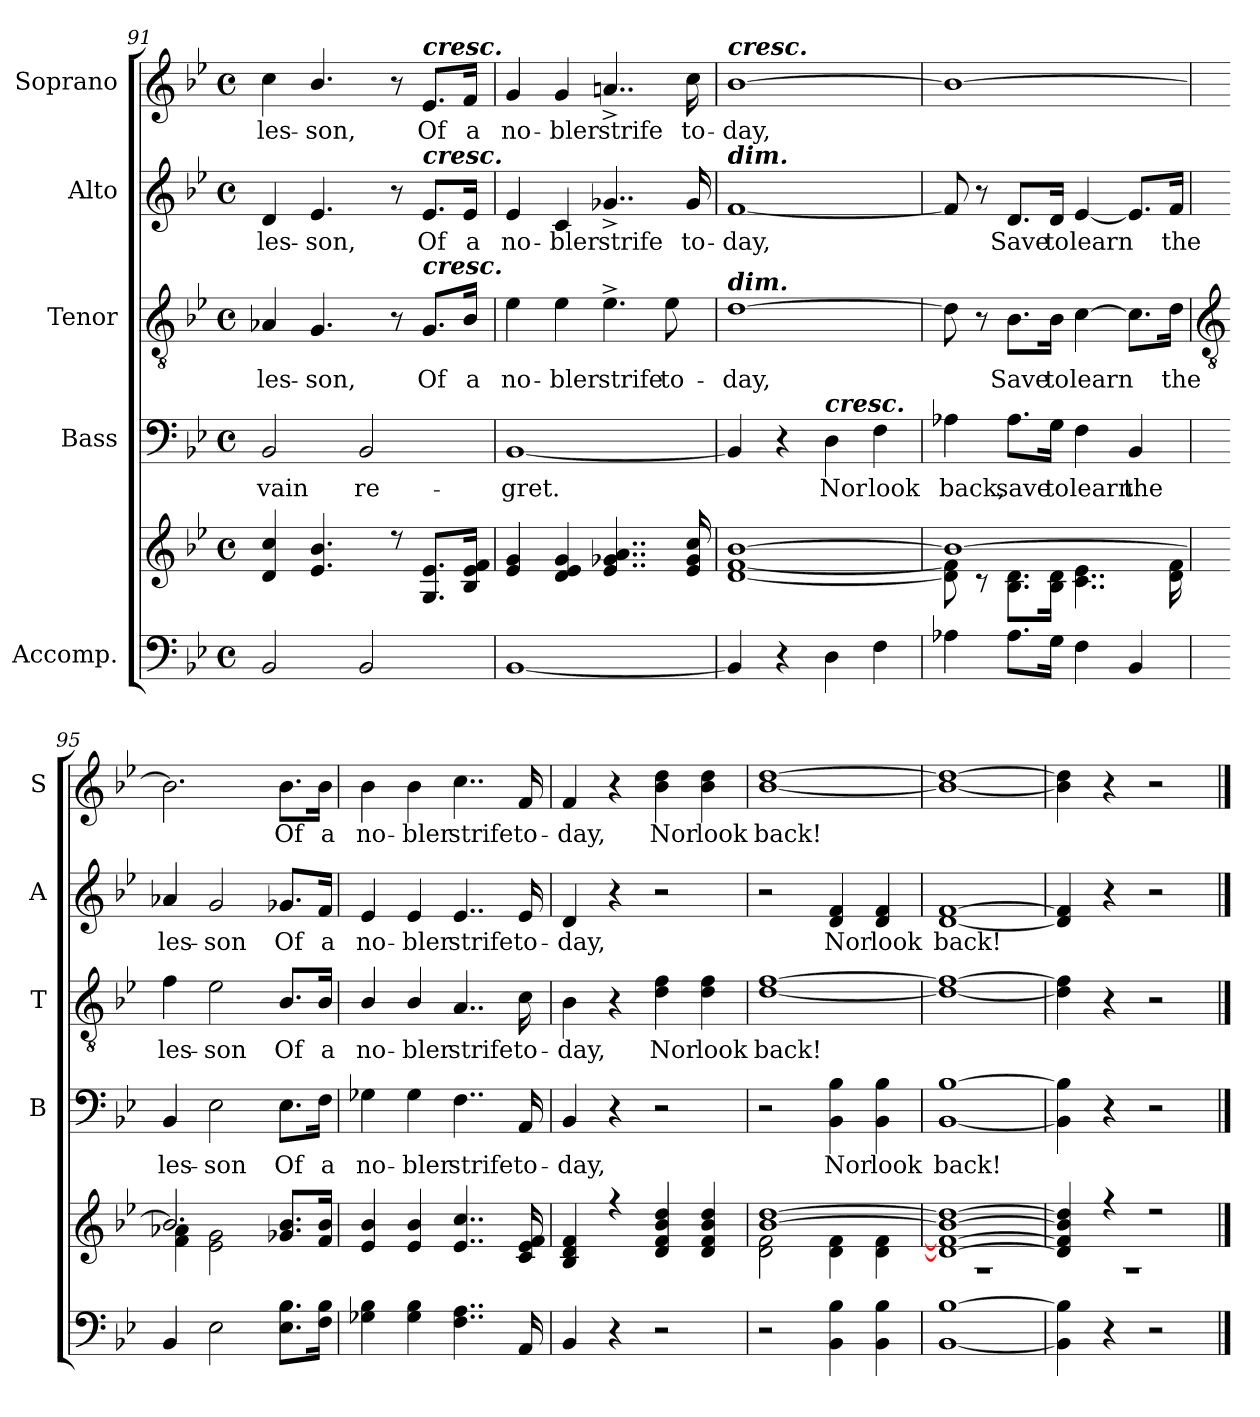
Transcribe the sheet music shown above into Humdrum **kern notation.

**kern	**kern	**kern	**text	**kern	**text	**kern	**text	**kern	**text
*part5	*part5	*part4	*part4	*part3	*part3	*part2	*part2	*part1	*part1
*staff6	*staff5	*staff4	*staff4	*staff3	*staff3	*staff2	*staff2	*staff1	*staff1
*I"Accomp.	*	*I"Bass	*	*I"Tenor	*	*I"Alto	*	*I"Soprano	*
*	*	*I'B	*	*I'T	*	*I'A	*	*I'S	*
*clefF4	*clefG2	*clefF4	*	*clefGv2	*	*clefG2	*	*clefG2	*
*k[b-e-]	*k[b-e-]	*k[b-e-]	*	*k[b-e-]	*	*k[b-e-]	*	*k[b-e-]	*
*B-:	*B-:	*B-:	*	*B-:	*	*B-:	*	*B-:	*
*M4/4	*M4/4	*M4/4	*	*M4/4	*	*M4/4	*	*M4/4	*
*met(c)	*met(c)	*met(c)	*	*met(c)	*	*met(c)	*	*met(c)	*
=91	=91	=91	=91	=91	=91	=91	=91	=91	=91
*	*^	*	*	*	*	*	*	*	*
!	!	!	!	!LO:LY:b	!	!LO:LY:b	!	!LO:LY:b	!	!LO:LY:b
2BB-	4d 4cc	1ryy	2BB-	vain	4A-X	les-	4d	les-	4cc	les-
!	!	!	!	!	!	!LO:LY:b	!	!LO:LY:b	!	!LO:LY:b
.	4.e-/ 4.b-/	.	.	.	4.G	-son,	4.e-	-son,	4.b-/	-son,
!	!	!	!	!LO:LY:b	!	!	!	!	!	!
2BB-	.	.	2BB-	re-	.	.	.	.	.	.
.	8r	.	.	.	8r	.	8r	.	8r	.
!	!	!	!	!	!	!	!	!	!LO:TX:a:Bi:t=cresc.	!
!	!	!	!	!	!	!	!LO:TX:a:Bi:t=cresc.	!	!	!
!	!	!	!	!	!LO:TX:a:Bi:t=cresc.	!	!	!	!	!
!	!	!	!	!	!	!LO:LY:b	!	!LO:LY:b	!	!LO:LY:b
.	8.G 8.e-L	.	.	.	8.G/L	Of	8.e-/L	Of	8.e-/L	Of
!	!	!	!	!	!	!LO:LY:b	!	!LO:LY:b	!	!LO:LY:b
.	16B- 16e- 16fJ	.	.	.	16B-/Jk	a	16e-/Jk	a	16f/Jk	a
=92	=92	=92	=92	=92	=92	=92	=92	=92	=92	=92
!	!	!	!	!LO:LY:b	!	!LO:LY:b	!	!LO:LY:b	!	!LO:LY:b
[1BB-	4e- 4g	1ryy	[1BB-	-gret.	4e-	no-	4e-	no-	4g	no-
!	!	!	!	!	!	!LO:LY:b	!	!LO:LY:b	!	!LO:LY:b
.	4d 4e- 4g	.	.	.	4e-	-bler	4c	-bler	4g	-bler
!	!	!	!	!	!	!LO:LY:b	!	!LO:LY:b	!	!LO:LY:b
.	4..e- 4..g-X 4..a	.	.	.	4.e-^	strife	4..g-X^	strife	4..an^	strife
!	!	!	!	!	!	!LO:LY:b	!	!	!	!
.	.	.	.	.	8e-	to-	.	.	.	.
!	!	!	!	!	!	!	!	!LO:LY:b	!	!LO:LY:b
.	16e- 16g- 16cc	.	.	.	.	.	16g-	to-	16cc	to-
=93	=93	=93	=93	=93	=93	=93	=93	=93	=93	=93
!	!	!	!	!	!	!	!	!	!LO:TX:a:Bi:t=cresc.	!
!	!	!	!	!	!	!	!LO:TX:a:Bi:t=dim.	!	!	!
!	!	!	!	!	!LO:TX:a:Bi:t=dim.	!	!	!	!	!
!	!	!	!	!	!	!LO:LY:b	!	!LO:LY:b	!	!LO:LY:b
4BB-]	[1b-	[1d\ [1f\	4BB-]	.	[1d	-day,	[1f	-day,	[1b-	-day,
4r	.	.	4r	.	.	.	.	.	.	.
!	!	!	!LO:TX:a:Bi:t=cresc.	!	!	!	!	!	!	!
!	!	!	!	!LO:LY:b	!	!	!	!	!	!
4D	.	.	4D	Nor	.	.	.	.	.	.
!	!	!	!	!LO:LY:b	!	!	!	!	!	!
4F	.	.	4F	look	.	.	.	.	.	.
=94	=94	=94	=94	=94	=94	=94	=94	=94	=94	=94
!	!	!	!	!LO:LY:b	!	!	!	!	!	!
4A-X	1b-_	8d\] 8f\]	4A-X	back,	8d]	.	8f]	.	1b-_	.
.	.	8r	.	.	8r	.	8r	.	.	.
!	!	!	!	!LO:LY:b	!	!LO:LY:b	!	!LO:LY:b	!	!
8.A-L	.	8.B-\ 8.d\L	8.A-\L	save	8.B-\L	Save	8.d/L	Save	.	.
!	!	!	!	!LO:LY:b	!	!LO:LY:b	!	!LO:LY:b	!	!
16GJ	.	16B-\ 16d\J	16G\Jk	to	16B-\Jk	to	16d/Jk	to	.	.
!	!	!	!	!LO:LY:b	!	!LO:LY:b	!	!LO:LY:b	!	!
4F	.	4..c\ 4..e-\	4F	learn	[4c	learn	[4e-	learn	.	.
!	!	!	!	!LO:LY:b	!	!	!	!	!	!
4BB-	.	.	4BB-	the	8.c\L]	.	8.e-/L]	.	.	.
!	!	!	!	!	!	!LO:LY:b	!	!LO:LY:b	!	!
.	.	16d\ 16f\	.	.	16d\Jk	the	16f/Jk	the	.	.
!!LO:LB:g=z
=95	=95	=95	=95	=95	=95	=95	=95	=95	=95	=95
*	*	*	*	*	*clefGv2	*	*	*	*	*
!	!	!	!	!LO:LY:b	!	!LO:LY:b	!	!LO:LY:b	!	!
4BB-	2.b-/]	4f\ 4a-X\	4BB-	les-	4f	les-	4a-X	les-	2.b-]	.
!	!	!	!	!LO:LY:b	!	!LO:LY:b	!	!LO:LY:b	!	!
2E-	.	2e-\ 2g\	2E-	-son	2e-	-son	2g	-son	.	.
!	!	!	!	!LO:LY:b	!	!LO:LY:b	!	!LO:LY:b	!	!LO:LY:b
8.E- 8.B-L	8.g-X/ 8.b-/L	4ryy	8.E-\L	Of	8.B-/L	Of	8.g-X/L	Of	8.b-\L	Of
!	!	!	!	!LO:LY:b	!	!LO:LY:b	!	!LO:LY:b	!	!LO:LY:b
16F 16B-J	16f/ 16b-/J	.	16F\Jk	a	16B-/Jk	a	16f/Jk	a	16b-\Jk	a
=96	=96	=96	=96	=96	=96	=96	=96	=96	=96	=96
!	!	!	!	!LO:LY:b	!	!LO:LY:b	!	!LO:LY:b	!	!LO:LY:b
4G-X 4B-	4e-/ 4b-/	1ryy	4G-X	no-	4B-/	no-	4e-	no-	4b-	no-
!	!	!	!	!LO:LY:b	!	!LO:LY:b	!	!LO:LY:b	!	!LO:LY:b
4G- 4B-	4e-/ 4b-/	.	4G-	-bler	4B-/	-bler	4e-	-bler	4b-	-bler
!	!	!	!	!LO:LY:b	!	!LO:LY:b	!	!LO:LY:b	!	!LO:LY:b
4..F 4..A	4..e-/ 4..cc/	.	4..F	strife	4..A	strife	4..e-	strife	4..cc	strife
!	!	!	!	!LO:LY:b	!	!LO:LY:b	!	!LO:LY:b	!	!LO:LY:b
16AA	16c/ 16e-/ 16f/	.	16AA	to-	16c	to-	16e-	to-	16f	to-
=97	=97	=97	=97	=97	=97	=97	=97	=97	=97	=97
!	!	!	!	!LO:LY:b	!	!LO:LY:b	!	!LO:LY:b	!	!LO:LY:b
4BB-	4B-/ 4d/ 4f/	1ryy	4BB-	-day,	4B-	-day,	4d	-day,	4f	-day,
4r	4r	.	4r	.	4r	.	4r	.	4r	.
!	!	!	!	!	!	!LO:LY:b	!	!	!	!LO:LY:b
2r	4d/ 4f/ 4b-/ 4dd/	.	2r	.	4d 4f	Nor	2r	.	4b- 4dd	Nor
!	!	!	!	!	!	!LO:LY:b	!	!	!	!LO:LY:b
.	4d/ 4f/ 4b-/ 4dd/	.	.	.	4d 4f	look	.	.	4b- 4dd	look
=98	=98	=98	=98	=98	=98	=98	=98	=98	=98	=98
!	!	!	!	!	!	!LO:LY:b	!	!	!	!LO:LY:b
2r	[1b-/ [1dd/	2d\ 2f\	2r	.	[1d [1f	back!	2r	.	[1b- [1dd	back!
!	!	!	!	!LO:LY:b	!	!	!	!LO:LY:b	!	!
4BB- 4B-	.	4d\ 4f\	4BB- 4B-	Nor	.	.	4d 4f	Nor	.	.
!	!	!	!	!LO:LY:b	!	!	!	!LO:LY:b	!	!
4BB- 4B-	.	4d\ 4f\	4BB- 4B-	look	.	.	4d 4f	look	.	.
=99	=99	=99	=99	=99	=99	=99	=99	=99	=99	=99
!	!	!	!	!LO:LY:b	!	!	!	!LO:LY:b	!	!
[1BB- [1B-	1d/_ 1f/_ 1b-/_ 1dd/_	1r	[1BB- [1B-	back!	1d_ 1f_	.	[1d [1f	back!	1b-_ 1dd_	.
=100	=100	=100	=100	=100	=100	=100	=100	=100	=100	=100
4BB-] 4B-]	4d/] 4f/] 4b-/] 4dd/]	1r	4BB-] 4B-]	.	4d] 4f]	.	4d] 4f]	.	4b-] 4dd]	.
4r	4r	.	4r	.	4r	.	4r	.	4r	.
2r	2r	.	2r	.	2r	.	2r	.	2r	.
*	*v	*v	*	*	*	*	*	*	*	*
==	==	==	==	==	==	==	==	==	==
*-	*-	*-	*-	*-	*-	*-	*-	*-	*-
